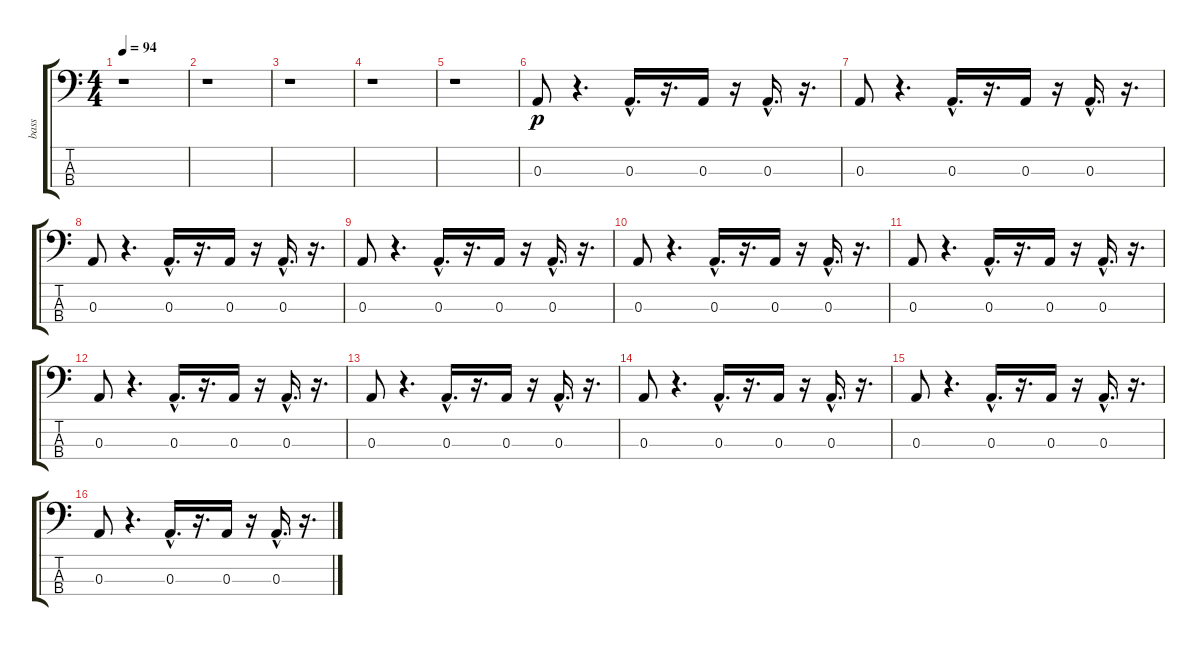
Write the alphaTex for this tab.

\track ("bass" "bass") {instrument fretlessbass}
\staff {score tabs}
\tuning (G2 D2 A1 E1) {hide}
\ts (4 4)
\tempo 94
\clef f4
\ks c
r.1{dy p} |
r.1 |
r.1 |
r.1 |
r.1 |
0.3.8 r.4{d} 0.3{hac}.16{d} r.16{d} 0.3.16 r.16 0.3{hac}.16{d} r.16{d} |
0.3.8 r.4{d} 0.3{hac}.16{d} r.16{d} 0.3.16 r.16 0.3{hac}.16{d} r.16{d} |
0.3.8 r.4{d} 0.3{hac}.16{d} r.16{d} 0.3.16 r.16 0.3{hac}.16{d} r.16{d} |
0.3.8 r.4{d} 0.3{hac}.16{d} r.16{d} 0.3.16 r.16 0.3{hac}.16{d} r.16{d} |
0.3.8 r.4{d} 0.3{hac}.16{d} r.16{d} 0.3.16 r.16 0.3{hac}.16{d} r.16{d} |
0.3.8 r.4{d} 0.3{hac}.16{d} r.16{d} 0.3.16 r.16 0.3{hac}.16{d} r.16{d} |
0.3.8 r.4{d} 0.3{hac}.16{d} r.16{d} 0.3.16 r.16 0.3{hac}.16{d} r.16{d} |
0.3.8 r.4{d} 0.3{hac}.16{d} r.16{d} 0.3.16 r.16 0.3{hac}.16{d} r.16{d} |
0.3.8 r.4{d} 0.3{hac}.16{d} r.16{d} 0.3.16 r.16 0.3{hac}.16{d} r.16{d} |
0.3.8 r.4{d} 0.3{hac}.16{d} r.16{d} 0.3.16 r.16 0.3{hac}.16{d} r.16{d} |
0.3.8 r.4{d} 0.3{hac}.16{d} r.16{d} 0.3.16 r.16 0.3{hac}.16{d} r.16{d}
